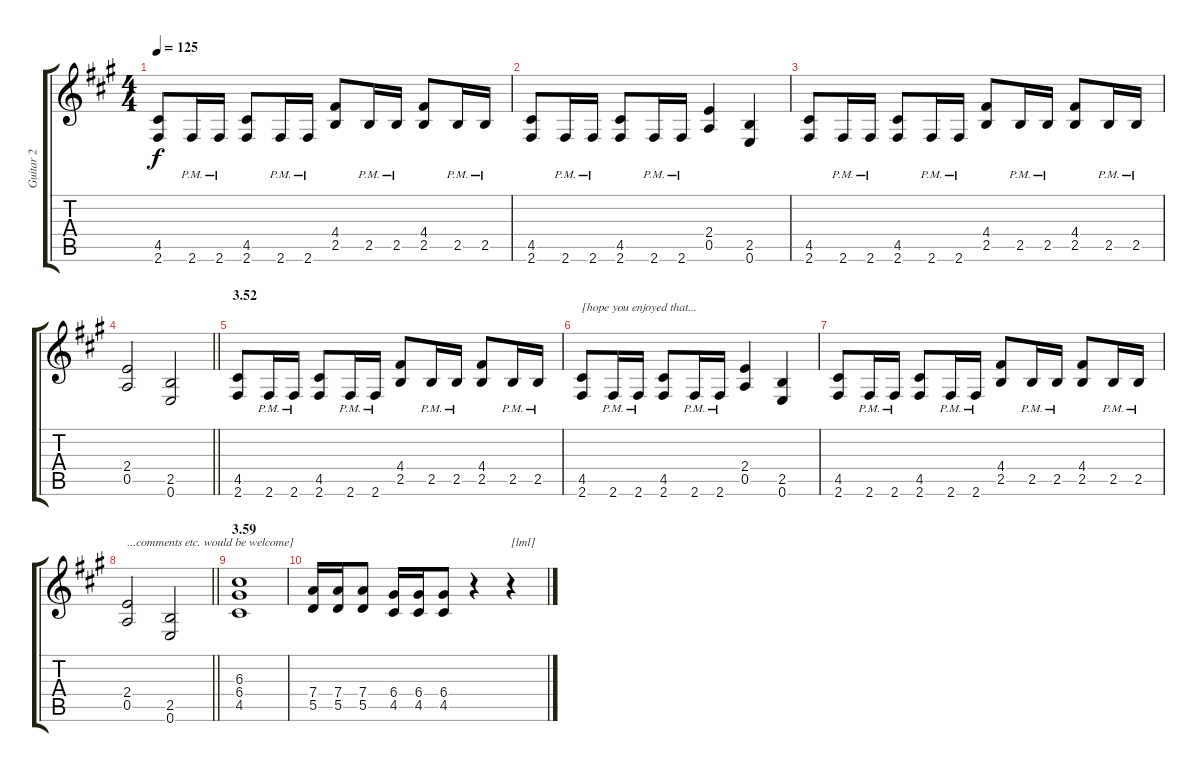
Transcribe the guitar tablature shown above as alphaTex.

\track ("Guitar 2" "Guitar 2") {instrument distortionguitar}
\staff {score tabs}
\tuning (E4 B3 G3 D3 A2 E2) {hide}
\ts (4 4)
\tempo 125
\clef g2
\ks f#minor
(4.5 2.6).8{dy f} 2.6{pm}.16 2.6{pm}.16 (4.5 2.6).8 2.6{pm}.16 2.6{pm}.16 (4.4 2.5).8 2.5{pm}.16 2.5{pm}.16 (4.4 2.5).8 2.5{pm}.16 2.5{pm}.16 |
(4.5 2.6).8 2.6{pm}.16 2.6{pm}.16 (4.5 2.6).8 2.6{pm}.16 2.6{pm}.16 (2.4 0.5).4 (2.5 0.6).4 |
(4.5 2.6).8 2.6{pm}.16 2.6{pm}.16 (4.5 2.6).8 2.6{pm}.16 2.6{pm}.16 (4.4 2.5).8 2.5{pm}.16 2.5{pm}.16 (4.4 2.5).8 2.5{pm}.16 2.5{pm}.16 |
\barLineRight lightlight
(2.4 0.5).2 (2.5 0.6).2 |
\section ("" "3.52")
(4.5 2.6).8 2.6{pm}.16 2.6{pm}.16 (4.5 2.6).8 2.6{pm}.16 2.6{pm}.16 (4.4 2.5).8 2.5{pm}.16 2.5{pm}.16 (4.4 2.5).8 2.5{pm}.16 2.5{pm}.16 |
(4.5 2.6).8{txt "[hope you enjoyed that..."} 2.6{pm}.16 2.6{pm}.16 (4.5 2.6).8 2.6{pm}.16 2.6{pm}.16 (2.4 0.5).4 (2.5 0.6).4 |
(4.5 2.6).8 2.6{pm}.16 2.6{pm}.16 (4.5 2.6).8 2.6{pm}.16 2.6{pm}.16 (4.4 2.5).8 2.5{pm}.16 2.5{pm}.16 (4.4 2.5).8 2.5{pm}.16 2.5{pm}.16 |
\barLineRight lightlight
(2.4 0.5).2{txt "...comments etc. would be welcome]"} (2.5 0.6).2 |
\section ("" "3.59")
(6.3 6.4 4.5).1 |
(7.4 5.5).16 (7.4 5.5).16 (7.4 5.5).8 (6.4 4.5).16 (6.4 4.5).16 (6.4 4.5).8 r.4 r.4{txt "[lml]"}
